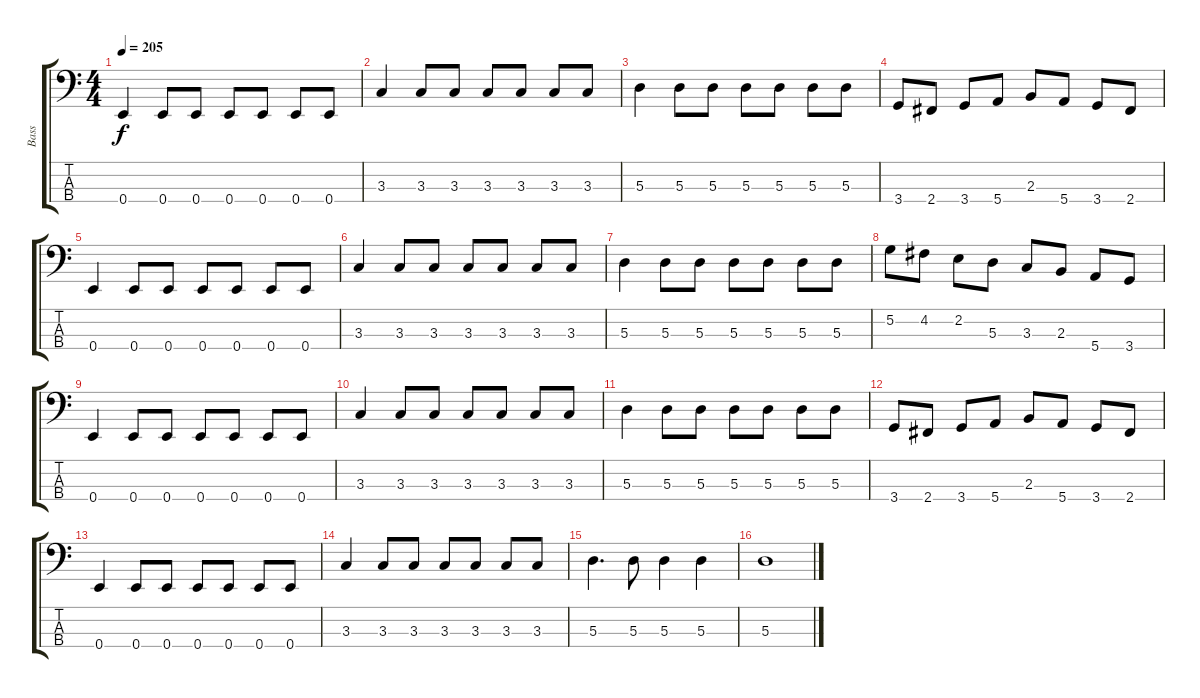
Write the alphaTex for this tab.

\track ("Bass" "Bass") {instrument electricbasspick}
\staff {score tabs}
\tuning (G2 D2 A1 E1) {hide}
\ts (4 4)
\tempo 205
\clef f4
\ks c
0.4.4{dy f} 0.4.8 0.4.8 0.4.8 0.4.8 0.4.8 0.4.8 |
3.3.4 3.3.8 3.3.8 3.3.8 3.3.8 3.3.8 3.3.8 |
5.3.4 5.3.8 5.3.8 5.3.8 5.3.8 5.3.8 5.3.8 |
3.4.8 2.4.8 3.4.8 5.4.8 2.3.8 5.4.8 3.4.8 2.4.8 |
0.4.4 0.4.8 0.4.8 0.4.8 0.4.8 0.4.8 0.4.8 |
3.3.4 3.3.8 3.3.8 3.3.8 3.3.8 3.3.8 3.3.8 |
5.3.4 5.3.8 5.3.8 5.3.8 5.3.8 5.3.8 5.3.8 |
5.2.8 4.2.8 2.2.8 5.3.8 3.3.8 2.3.8 5.4.8 3.4.8 |
0.4.4 0.4.8 0.4.8 0.4.8 0.4.8 0.4.8 0.4.8 |
3.3.4 3.3.8 3.3.8 3.3.8 3.3.8 3.3.8 3.3.8 |
5.3.4 5.3.8 5.3.8 5.3.8 5.3.8 5.3.8 5.3.8 |
3.4.8 2.4.8 3.4.8 5.4.8 2.3.8 5.4.8 3.4.8 2.4.8 |
0.4.4 0.4.8 0.4.8 0.4.8 0.4.8 0.4.8 0.4.8 |
3.3.4 3.3.8 3.3.8 3.3.8 3.3.8 3.3.8 3.3.8 |
5.3.4{d} 5.3.8 5.3.4 5.3.4 |
5.3.1
